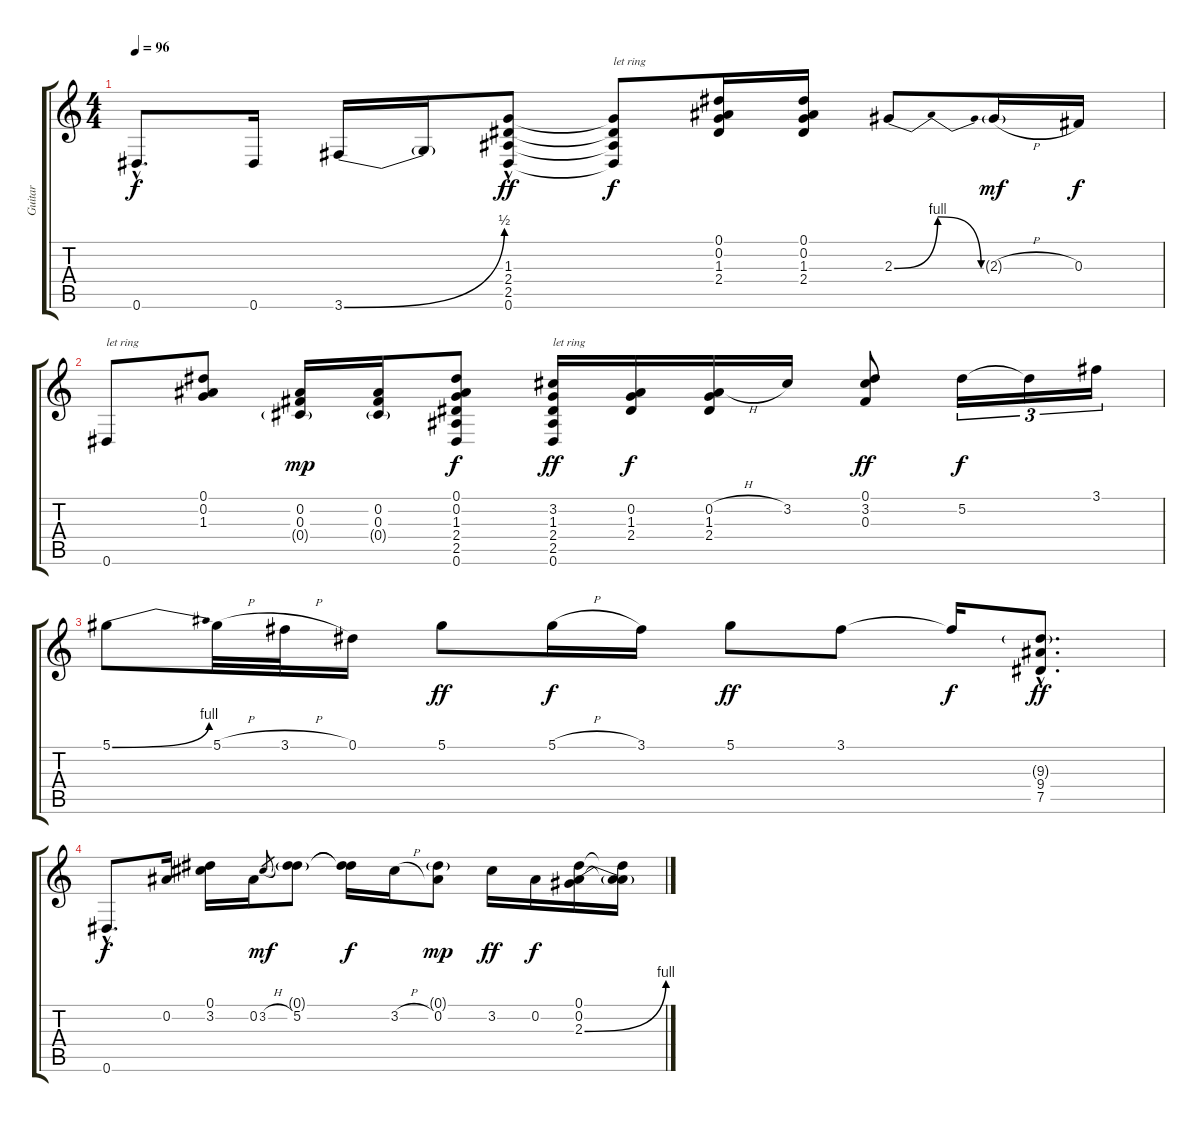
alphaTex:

\track ("Guitar" "Guitar") {instrument overdrivenguitar}
\staff {score tabs}
\tuning (Eb4 Bb3 Gb3 Db3 Ab2 Eb2) {hide}
\ts (4 4)
\tempo 96
\clef g2
\ks c
0.6{hac}.8{d dy f} 0.6.16 3.6{be (bend 0 0 60 2)}.16 3.6{t}.16 (1.3 2.4 2.5{hac} 0.6{hac}).8{dy ff} (1.3{t} 2.4{t} 2.5{t} 0.6{t}).8{txt "let ring" dy f} (0.1 0.2 1.3 2.4).16 (0.1 0.2 1.3 2.4).16 2.3{be (bendrelease 0 0 15 4 30 4 60 0)}.8 2.3{h g}.16{dy mf} 0.3.16{dy f} |
0.6.8{txt "let ring"} (0.1 0.2 1.3).8 (0.2 0.3 0.4{g}).16{dy mp} (0.2 0.3 0.4{g}).16 (0.1 0.2 1.3 2.4 2.5 0.6).8{dy f} (3.2 1.3 2.4 2.5 0.6).16{txt "let ring" dy ff} (0.2 1.3 2.4).16{dy f} (0.2{h} 1.3 2.4).16 3.2.16 (0.1 3.2 0.3).8{dy ff} 5.2.16{tu (3 2) dy f} 5.2{t}.16{tu (3 2)} 3.1.16{tu (3 2)} |
5.1{be (bend 0 0 60 4)}.8 5.1{h}.32 3.1{h}.32 0.1.16 5.1.8{dy ff} 5.1{h}.16{dy f} 3.1.16 5.1.8{dy ff} 3.1.8 3.1{t}.16{dy f} (9.3{g hac} 9.4{hac} 7.5{hac}).8{d dy ff} |
0.6{hac}.8{d dy f} 0.2.16 (0.1 3.2).16 0.2.16 3.2{h}.8{gr dy mf} (0.1{g} 5.2).8 (0.1{t} 5.2{t}).16{dy f} 3.2{h}.16 (0.1{g} 0.2).8{dy mp} 3.2.16{dy ff} 0.2.16{dy f} (0.1 0.2 2.3{be (bend 0 0 60 4)}).16 (0.1{t} 0.2{t} 2.3{t}).16
